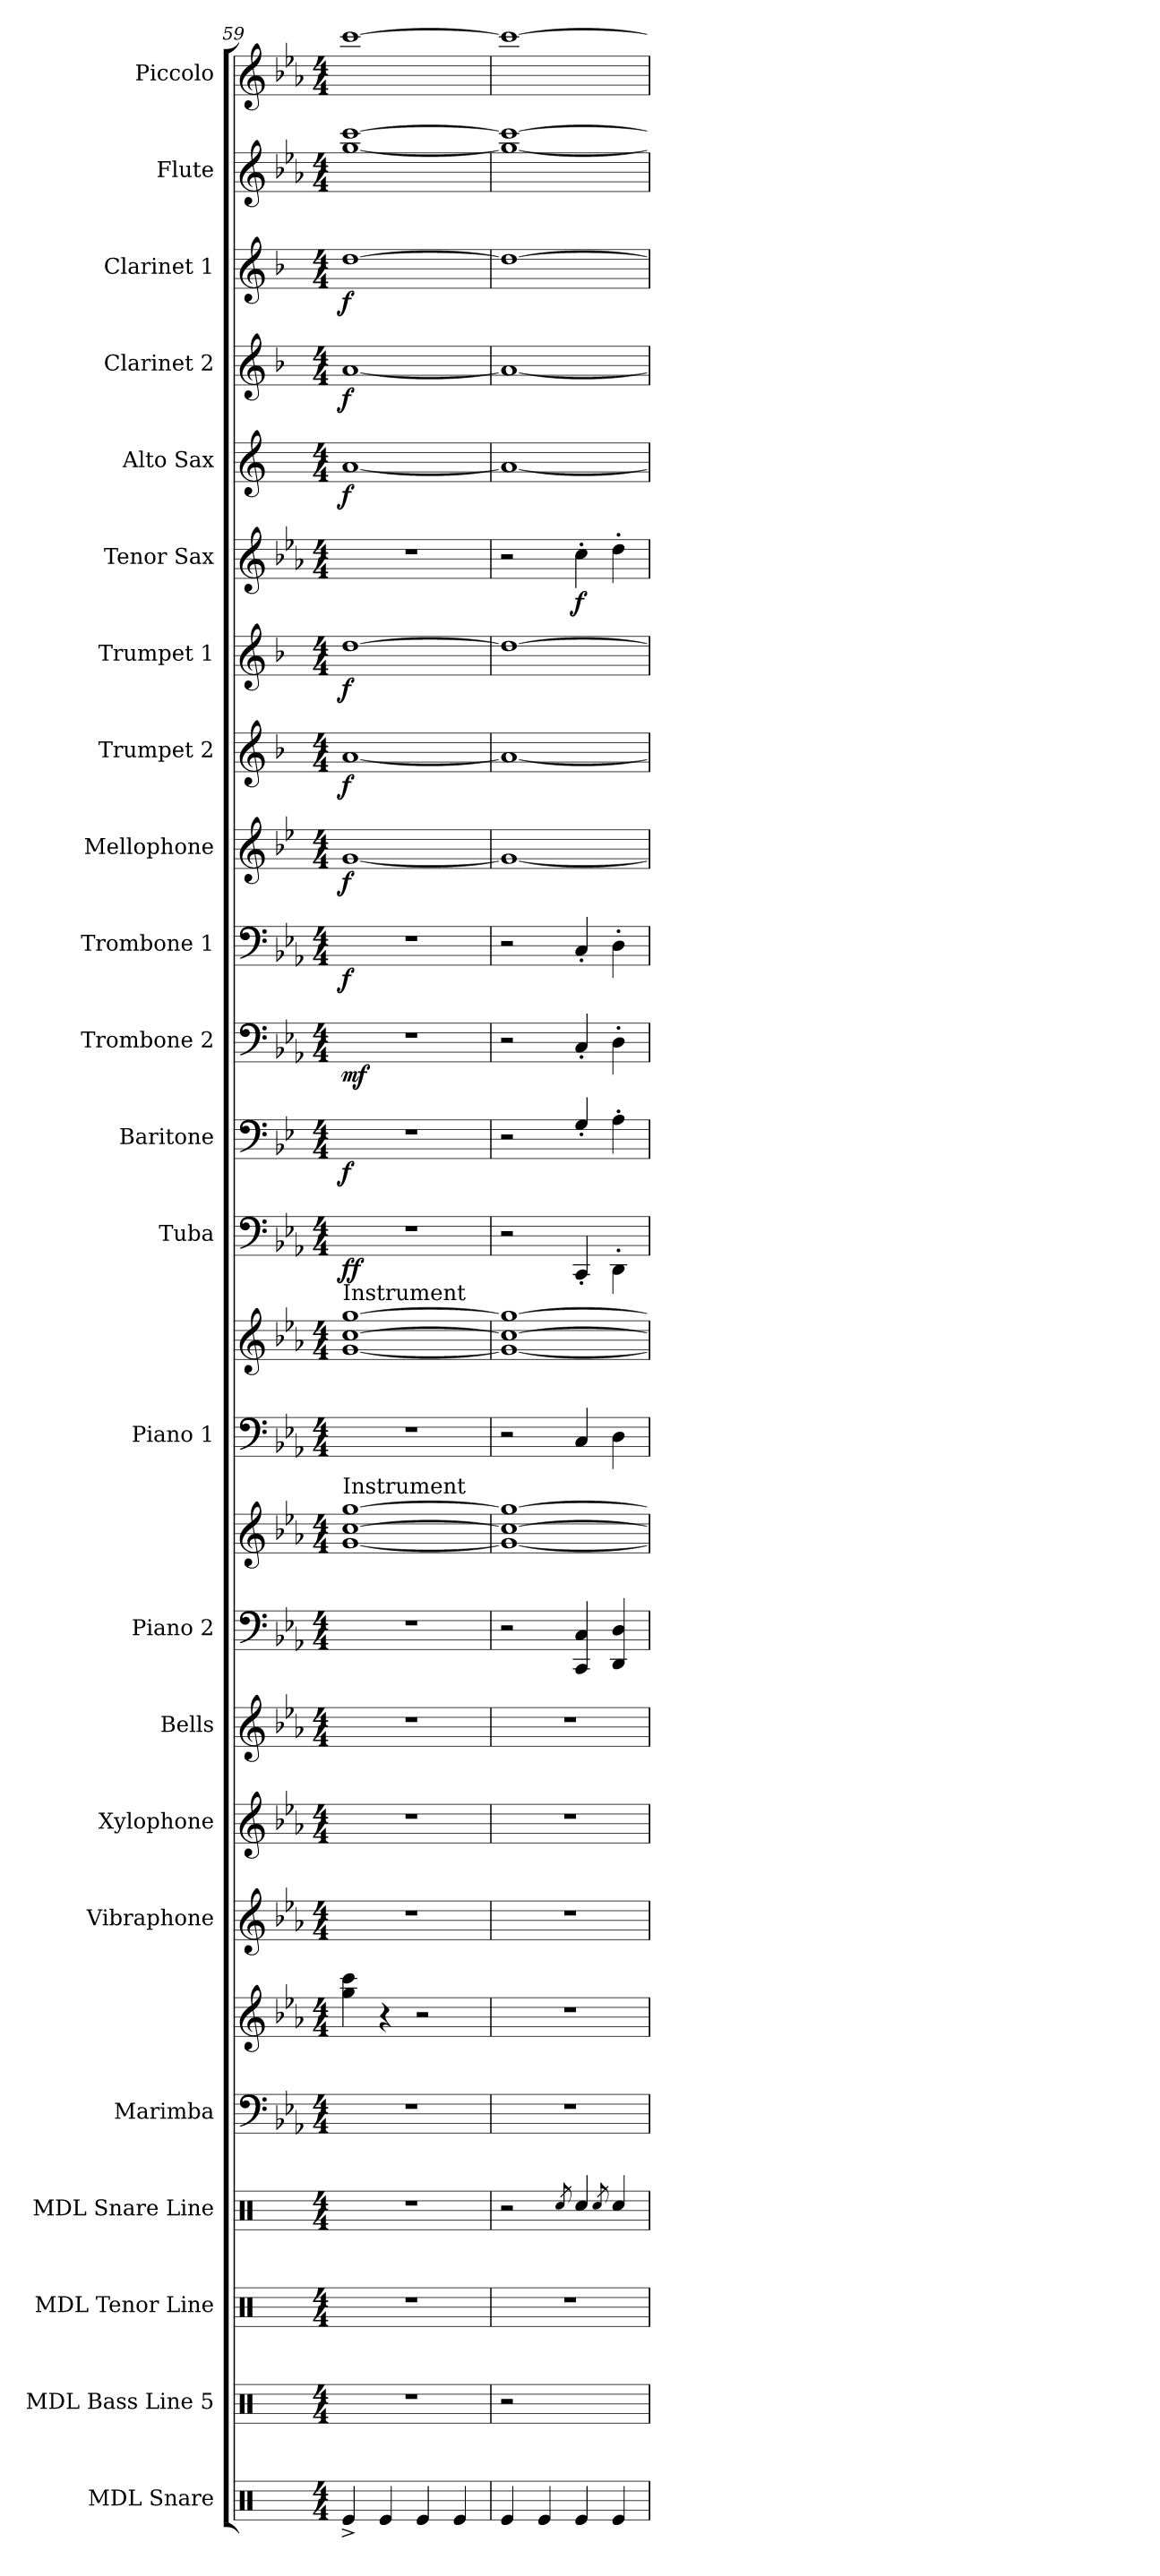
**kern	**kern	**kern	**kern	**kern	**kern	**kern	**kern	**kern	**kern	**kern	**kern	**kern	**kern	**dynam	**kern	**dynam	**kern	**dynam	**kern	**dynam	**kern	**dynam	**kern	**dynam	**kern	**dynam	**kern	**dynam	**kern	**dynam	**kern	**dynam	**kern	**dynam	**kern	**kern
*part23	*part22	*part21	*part20	*part19	*part19	*part18	*part17	*part16	*part15	*part15	*part14	*part14	*part13	*part13	*part12	*part12	*part11	*part11	*part10	*part10	*part9	*part9	*part8	*part8	*part7	*part7	*part6	*part6	*part5	*part5	*part4	*part4	*part3	*part3	*part2	*part1
*staff26	*staff25	*staff24	*staff23	*staff22	*staff21	*staff20	*staff19	*staff18	*staff17	*staff16	*staff15	*staff14	*staff13	*staff13	*staff12	*staff12	*staff11	*staff11	*staff10	*staff10	*staff9	*staff9	*staff8	*staff8	*staff7	*staff7	*staff6	*staff6	*staff5	*staff5	*staff4	*staff4	*staff3	*staff3	*staff2	*staff1
*I"MDL Snare	*I"MDL Bass Line 5	*I"MDL Tenor Line	*I"MDL Snare Line	*I"Marimba	*	*I"Vibraphone	*I"Xylophone	*I"Bells	*I"Piano 2	*	*I"Piano 1	*	*I"Tuba	*	*I"Baritone	*	*I"Trombone 2	*	*I"Trombone 1	*	*I"Mellophone	*	*I"Trumpet 2	*	*I"Trumpet 1	*	*I"Tenor Sax	*	*I"Alto Sax	*	*I"Clarinet 2	*	*I"Clarinet 1	*	*I"Flute	*I"Piccolo
*I'SN.	*I'B. L.	*I'T. L.	*I'S. L.	*I'Mrb.	*	*I'Vib.	*I'Xyl.	*I'Bls.	*I'Pno. 2	*	*I'Pno. 1	*	*I'Tba.	*	*I'Bar.	*	*I'Tbn. 2	*	*I'Tbn. 1	*	*I'Mello.	*	*I'Tpt. 2	*	*I'Tpt. 1	*	*I'T. Sx.	*	*I'A. Sx.	*	*I'Cl. 2	*	*I'Cl. 1	*	*I'Fl.	*I'Picc.
*clefX	*clefX	*clefX	*clefX	*clefF4	*clefG2	*clefG2	*clefG2	*clefG2	*clefF4	*clefG2	*clefF4	*clefG2	*clefF4	*	*clefF4	*	*clefF4	*	*clefF4	*	*clefG2	*	*clefG2	*	*clefG2	*	*clefG2	*	*clefG2	*	*clefG2	*	*clefG2	*	*clefG2	*clefG2
*	*	*	*	*	*	*	*ITrd-7c-12	*ITrd-14c-24	*	*	*	*	*	*	*ITrd4c7	*	*	*	*	*	*ITrd4c7	*	*ITrd1c2	*	*ITrd1c2	*	*ITrd8c14	*	*ITrd5c9	*	*ITrd1c2	*	*ITrd1c2	*	*	*ITrd-7c-12
*k[]	*k[]	*k[]	*k[]	*k[b-e-a-]	*k[b-e-a-]	*k[b-e-a-]	*k[b-e-a-]	*k[b-e-a-]	*k[b-e-a-]	*k[b-e-a-]	*k[b-e-a-]	*k[b-e-a-]	*k[b-e-a-]	*	*k[b-e-a-]	*	*k[b-e-a-]	*	*k[b-e-a-]	*	*k[b-e-a-]	*	*k[b-e-a-]	*	*k[b-e-a-]	*	*k[b-e-a-]	*	*k[b-e-a-]	*	*k[b-e-a-]	*	*k[b-e-a-]	*	*k[b-e-a-]	*k[b-e-a-]
*M4/4	*M4/4	*M4/4	*M4/4	*M4/4	*M4/4	*M4/4	*M4/4	*M4/4	*M4/4	*M4/4	*M4/4	*M4/4	*M4/4	*	*M4/4	*	*M4/4	*	*M4/4	*	*M4/4	*	*M4/4	*	*M4/4	*	*M4/4	*	*M4/4	*	*M4/4	*	*M4/4	*	*M4/4	*M4/4
=59	=59	=59	=59	=59	=59	=59	=59	=59	=59	=59	=59	=59	=59	=59	=59	=59	=59	=59	=59	=59	=59	=59	=59	=59	=59	=59	=59	=59	=59	=59	=59	=59	=59	=59	=59	=59
!	!	!	!	!	!	!	!	!	!	!	!	!LO:TX:a:t=Instrument	!	!	!	!	!	!	!	!	!	!	!	!	!	!	!	!	!	!	!	!	!	!	!	!
!	!	!	!	!	!	!	!	!	!	!LO:TX:a:t=Instrument	!	!	!	!	!	!	!	!	!	!	!	!	!	!	!	!	!	!	!	!	!	!	!	!	!	!
!	!	!	!	!	!	!	!	!	!	!	!	!	!	!LO:DY:b	!	!LO:DY:b	!	!LO:DY:b	!	!LO:DY:b	!	!LO:DY:b	!	!LO:DY:b	!	!LO:DY:b	!	!	!	!LO:DY:b	!	!LO:DY:b	!	!LO:DY:b	!	!
4Re^/	1r	1r	1r	1r	4gg\ 4ccc\	1r	1r	1r	1r	[1g [1cc [1gg	1r	[1g [1cc [1gg	1r	ff	1r	f	1r	mf	1r	f	[1c	f	[1g	f	[1cc	f	1r	.	[1c	f	[1g	f	[1cc	f	[1gg [1ccc	[1cccc
4Re/	.	.	.	.	4r	.	.	.	.	.	.	.	.	.	.	.	.	.	.	.	.	.	.	.	.	.	.	.	.	.	.	.	.	.	.	.
4Re/	.	.	.	.	2r	.	.	.	.	.	.	.	.	.	.	.	.	.	.	.	.	.	.	.	.	.	.	.	.	.	.	.	.	.	.	.
4Re/	.	.	.	.	.	.	.	.	.	.	.	.	.	.	.	.	.	.	.	.	.	.	.	.	.	.	.	.	.	.	.	.	.	.	.	.
=60	=60	=60	=60	=60	=60	=60	=60	=60	=60	=60	=60	=60	=60	=60	=60	=60	=60	=60	=60	=60	=60	=60	=60	=60	=60	=60	=60	=60	=60	=60	=60	=60	=60	=60	=60	=60
4Re/	2r	1r	2r	1r	1r	1r	1r	1r	2r	1g_ 1cc_ 1gg_	2r	1g_ 1cc_ 1gg_	2r	.	2r	.	2r	.	2r	.	1c_	.	1g_	.	1cc_	.	2r	.	1c_	.	1g_	.	1cc_	.	1gg_ 1ccc_	1cccc_
4Re/	.	.	.	.	.	.	.	.	.	.	.	.	.	.	.	.	.	.	.	.	.	.	.	.	.	.	.	.	.	.	.	.	.	.	.	.
.	.	.	8qRcc/	.	.	.	.	.	.	.	.	.	.	.	.	.	.	.	.	.	.	.	.	.	.	.	.	.	.	.	.	.	.	.	.	.
!	!	!	!	!	!	!	!	!	!	!	!	!	!	!	!	!	!	!	!	!	!	!	!	!	!	!	!	!LO:DY:b	!	!	!	!	!	!	!	!
4Re/	4R/	.	4Rcc/	.	.	.	.	.	4CC/ 4C/	.	4C/	.	4CC'/	.	4C'/	.	4C'/	.	4C'/	.	.	.	.	.	.	.	4c'\	f	.	.	.	.	.	.	.	.
.	.	.	8qRcc/	.	.	.	.	.	.	.	.	.	.	.	.	.	.	.	.	.	.	.	.	.	.	.	.	.	.	.	.	.	.	.	.	.
4Re/	4R/	.	4Rcc/	.	.	.	.	.	4DD/ 4D/	.	4D\	.	4DD'\	.	4D'\	.	4D'\	.	4D'\	.	.	.	.	.	.	.	4d'\	.	.	.	.	.	.	.	.	.
=	=	=	=	=	=	=	=	=	=	=	=	=	=	=	=	=	=	=	=	=	=	=	=	=	=	=	=	=	=	=	=	=	=	=	=	=
*-	*-	*-	*-	*-	*-	*-	*-	*-	*-	*-	*-	*-	*-	*-	*-	*-	*-	*-	*-	*-	*-	*-	*-	*-	*-	*-	*-	*-	*-	*-	*-	*-	*-	*-	*-	*-
